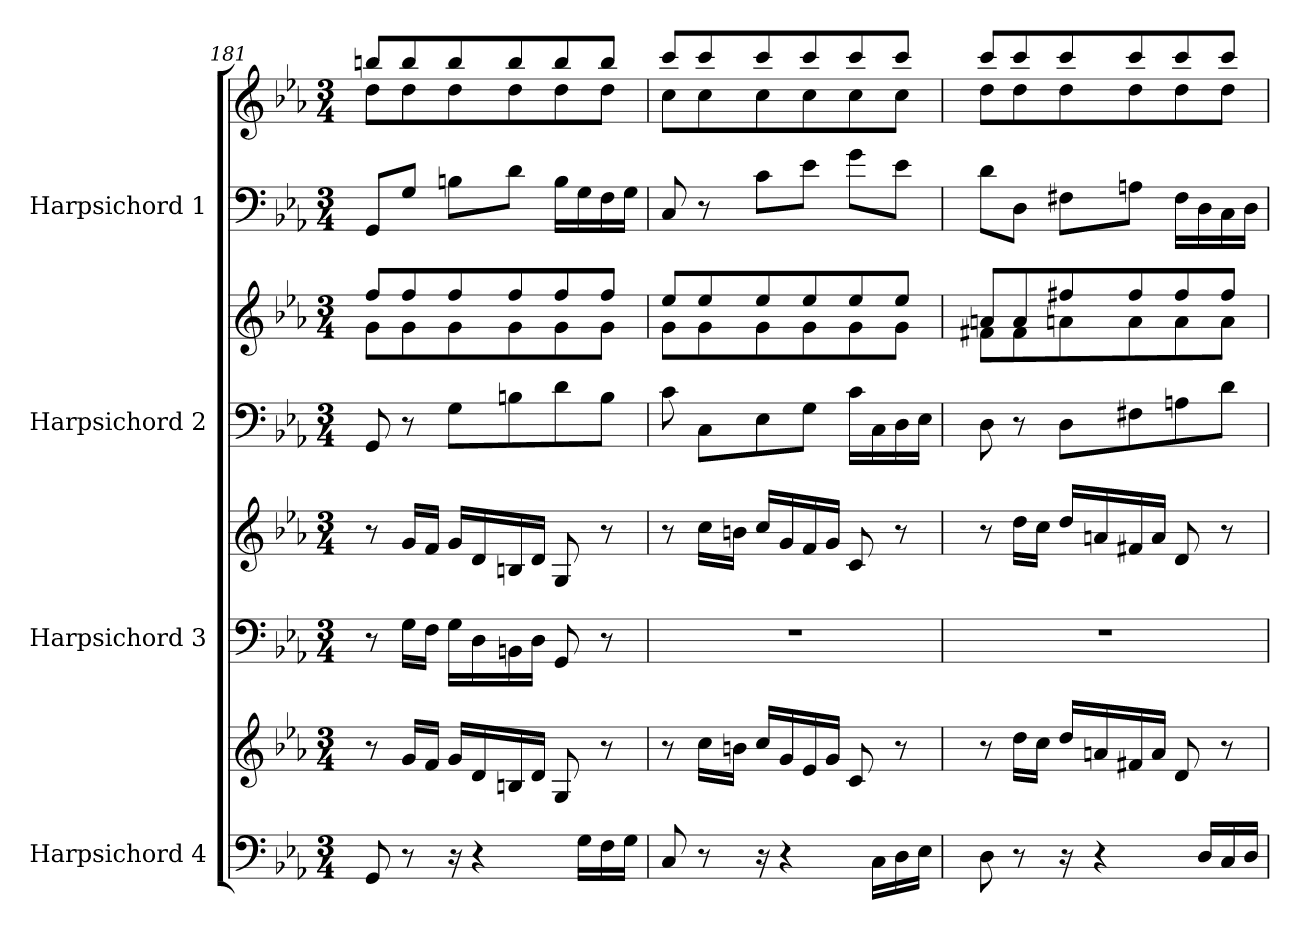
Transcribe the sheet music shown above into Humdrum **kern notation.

**kern	**kern	**kern	**kern	**kern	**kern	**kern	**kern
*part4	*part4	*part3	*part3	*part2	*part2	*part1	*part1
*staff8	*staff7	*staff6	*staff5	*staff4	*staff3	*staff2	*staff1
*I"Harpsichord 4	*	*I"Harpsichord 3	*	*I"Harpsichord 2	*	*I"Harpsichord 1	*
*I'Hp	*	*I'Hp	*	*I'Hp	*	*I'Hp	*
*clefF4	*clefG2	*clefF4	*clefG2	*clefF4	*clefG2	*clefF4	*clefG2
*k[b-e-a-]	*k[b-e-a-]	*k[b-e-a-]	*k[b-e-a-]	*k[b-e-a-]	*k[b-e-a-]	*k[b-e-a-]	*k[b-e-a-]
*M3/4	*M3/4	*M3/4	*M3/4	*M3/4	*M3/4	*M3/4	*M3/4
=181	=181	=181	=181	=181	=181	=181	=181
*	*	*	*	*	*^	*	*^
8GG/	8r	8r	8r	8GG/	8ff/L	8g\L	8GG/L	8bbn/L	8dd\L
8r	16g/LL	16G\LL	16g/LL	8r	8ff/	8g\	8G/J	8bb/	8dd\
.	16f/JJ	16F\JJ	16f/JJ	.	.	.	.	.	.
16r	16g/LL	16G\LL	16g/LL	8G\L	8ff/	8g\	8Bn\L	8bb/	8dd\
4r	16d/	16D\	16d/	.	.	.	.	.	.
.	16Bn/	16BBn\	16Bn/	8Bn\	8ff/	8g\	8d\J	8bb/	8dd\
.	16d/JJ	16D\JJ	16d/JJ	.	.	.	.	.	.
.	8G/	8GG/	8G/	8d\	8ff/	8g\	16B\LL	8bb/	8dd\
16G\LL	.	.	.	.	.	.	16G\	.	.
16F\	8r	8r	8r	8B\J	8ff/J	8g\J	16F\	8bb/J	8dd\J
16G\JJ	.	.	.	.	.	.	16G\JJ	.	.
=182	=182	=182	=182	=182	=182	=182	=182	=182	=182
8C/	8r	2.r	8r	8c\	8ee-/L	8g\L	8C/	8ccc/L	8cc\L
8r	16cc\LL	.	16cc\LL	8C\L	8ee-/	8g\	8r	8ccc/	8cc\
.	16bn\JJ	.	16bn\JJ	.	.	.	.	.	.
16r	16cc/LL	.	16cc/LL	8E-\	8ee-/	8g\	8c\L	8ccc/	8cc\
4r	16g/	.	16g/	.	.	.	.	.	.
.	16e-/	.	16f/	8G\J	8ee-/	8g\	8e-\J	8ccc/	8cc\
.	16g/JJ	.	16g/JJ	.	.	.	.	.	.
.	8c/	.	8c/	16c\LL	8ee-/	8g\	8g\L	8ccc/	8cc\
16C\LL	.	.	.	16C\	.	.	.	.	.
16D\	8r	.	8r	16D\	8ee-/J	8g\J	8e-\J	8ccc/J	8cc\J
16E-\JJ	.	.	.	16E-\JJ	.	.	.	.	.
!!LO:PB:g=z	!!
=183	=183	=183	=183	=183	=183	=183	=183	=183	=183
8D\	8r	2.r	8r	8D\	8an/L	8f#X\L	8d\L	8ccc/L	8dd\L
8r	16dd\LL	.	16dd\LL	8r	8a/	8f#\	8D\J	8ccc/	8dd\
.	16cc\JJ	.	16cc\JJ	.	.	.	.	.	.
16r	16dd/LL	.	16dd/LL	8D\L	8ff#X/	8an\	8F#X\L	8ccc/	8dd\
4r	16an/	.	16an/	.	.	.	.	.	.
.	16f#X/	.	16f#X/	8F#X\	8ff#/	8a\	8An\J	8ccc/	8dd\
.	16a/JJ	.	16a/JJ	.	.	.	.	.	.
.	8d/	.	8d/	8An\	8ff#/	8a\	16F#\LL	8ccc/	8dd\
16D/LL	.	.	.	.	.	.	16D\	.	.
16C/	8r	.	8r	8d\J	8ff#/J	8a\J	16C\	8ccc/J	8dd\J
16D/JJ	.	.	.	.	.	.	16D\JJ	.	.
*	*	*	*	*	*v	*v	*	*v	*v
=	=	=	=	=	=	=	=
*-	*-	*-	*-	*-	*-	*-	*-
